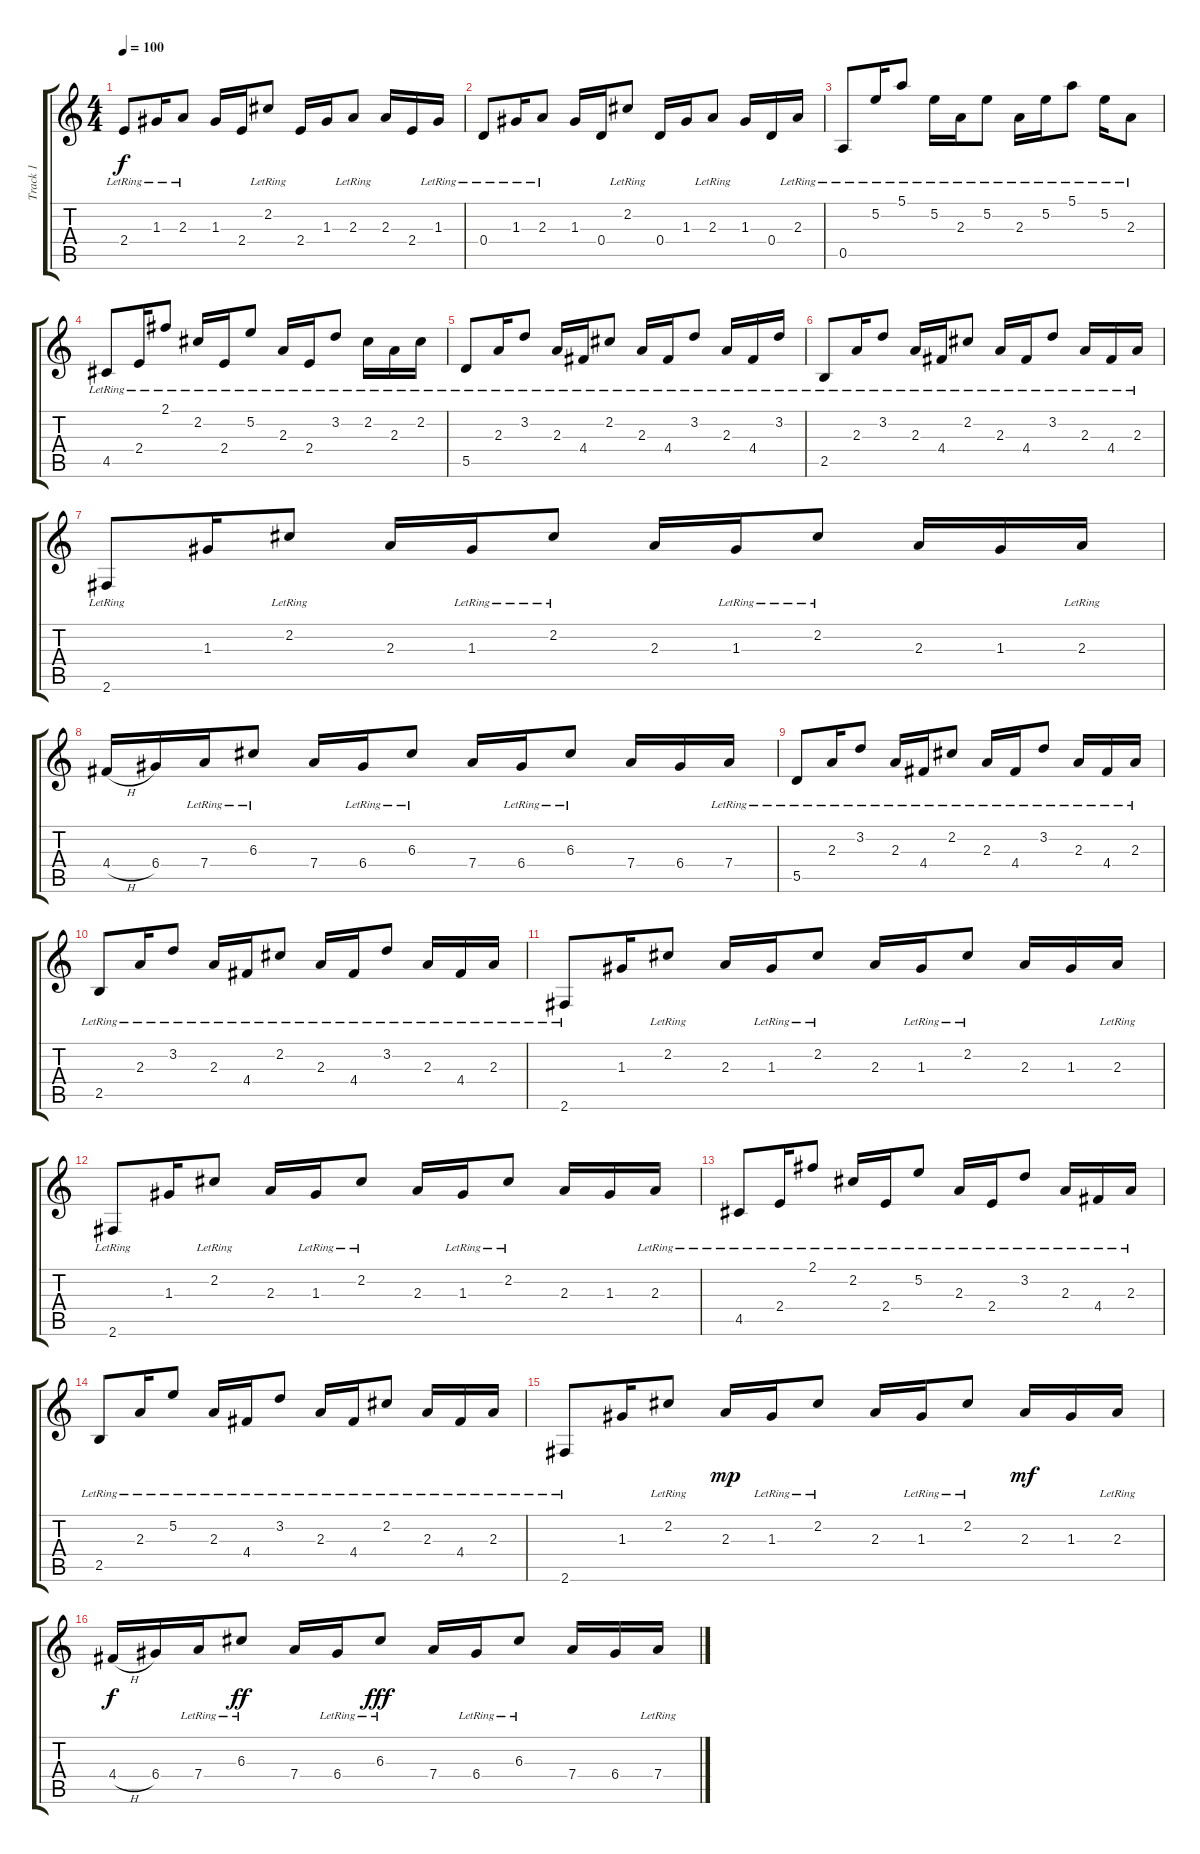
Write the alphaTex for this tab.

\track ("Track 1" "Track 1") {instrument acousticguitarnylon}
\staff {score tabs}
\tuning (E4 B3 G3 D3 A2 E2) {hide}
\ts (4 4)
\tempo 100
\clef g2
\ks c
2.4{lr}.8{dy f} 1.3{lr}.16 2.3{lr}.8 1.3.16 2.4.16 2.2{lr}.8 2.4.16 1.3.16 2.3{lr}.8 2.3.16 2.4.16 1.3{lr}.16 |
0.4{lr}.8 1.3{lr}.16 2.3{lr}.8 1.3.16 0.4.16 2.2{lr}.8 0.4.16 1.3.16 2.3{lr}.8 1.3.16 0.4.16 2.3{lr}.16 |
0.5{lr}.8 5.2{lr}.16 5.1{lr}.8 5.2{lr}.16 2.3{lr}.16 5.2{lr}.8 2.3{lr}.16 5.2{lr}.16 5.1{lr}.8 5.2{lr}.16 2.3{lr}.8 |
4.5{lr}.8 2.4{lr}.16 2.1{lr}.8 2.2{lr}.16 2.4{lr}.16 5.2{lr}.8 2.3{lr}.16 2.4{lr}.16 3.2{lr}.8 2.2{lr}.16 2.3{lr}.16 2.2{lr}.16 |
5.5{lr}.8 2.3{lr}.16 3.2{lr}.8 2.3{lr}.16 4.4{lr}.16 2.2{lr}.8 2.3{lr}.16 4.4{lr}.16 3.2{lr}.8 2.3{lr}.16 4.4{lr}.16 3.2{lr}.16 |
2.5{lr}.8 2.3{lr}.16 3.2{lr}.8 2.3{lr}.16 4.4{lr}.16 2.2{lr}.8 2.3{lr}.16 4.4{lr}.16 3.2{lr}.8 2.3{lr}.16 4.4{lr}.16 2.3{lr}.16 |
2.6{lr}.8 1.3.16 2.2{lr}.8 2.3.16 1.3{lr}.16 2.2{lr}.8 2.3.16 1.3{lr}.16 2.2{lr}.8 2.3.16 1.3.16 2.3{lr}.16 |
4.4{h}.16 6.4.16 7.4{lr}.16 6.3{lr}.8 7.4.16 6.4{lr}.16 6.3{lr}.8 7.4.16 6.4{lr}.16 6.3{lr}.8 7.4.16 6.4.16 7.4{lr}.16 |
5.5{lr}.8 2.3{lr}.16 3.2{lr}.8 2.3{lr}.16 4.4{lr}.16 2.2{lr}.8 2.3{lr}.16 4.4{lr}.16 3.2{lr}.8 2.3{lr}.16 4.4{lr}.16 2.3{lr}.16 |
2.5{lr}.8 2.3{lr}.16 3.2{lr}.8 2.3{lr}.16 4.4{lr}.16 2.2{lr}.8 2.3{lr}.16 4.4{lr}.16 3.2{lr}.8 2.3{lr}.16 4.4{lr}.16 2.3{lr}.16 |
2.6{lr}.8 1.3.16 2.2{lr}.8 2.3.16 1.3{lr}.16 2.2{lr}.8 2.3.16 1.3{lr}.16 2.2{lr}.8 2.3.16 1.3.16 2.3{lr}.16 |
2.6{lr}.8 1.3.16 2.2{lr}.8 2.3.16 1.3{lr}.16 2.2{lr}.8 2.3.16 1.3{lr}.16 2.2{lr}.8 2.3.16 1.3.16 2.3{lr}.16 |
4.5{lr}.8 2.4{lr}.16 2.1{lr}.8 2.2{lr}.16 2.4{lr}.16 5.2{lr}.8 2.3{lr}.16 2.4{lr}.16 3.2{lr}.8 2.3{lr}.16 4.4{lr}.16 2.3{lr}.16 |
2.5{lr}.8 2.3{lr}.16 5.2{lr}.8 2.3{lr}.16 4.4{lr}.16 3.2{lr}.8 2.3{lr}.16 4.4{lr}.16 2.2{lr}.8 2.3{lr}.16 4.4{lr}.16 2.3{lr}.16 |
2.6{lr}.8 1.3.16 2.2{lr}.8 2.3.16{dy mp} 1.3{lr}.16 2.2{lr}.8 2.3.16 1.3{lr}.16 2.2{lr}.8 2.3.16{dy mf} 1.3.16 2.3{lr}.16 |
4.4{h}.16{dy f} 6.4.16 7.4{lr}.16 6.3{lr}.8{dy ff} 7.4.16 6.4{lr}.16 6.3{lr}.8{dy fff} 7.4.16 6.4{lr}.16 6.3{lr}.8 7.4.16 6.4.16 7.4{lr}.16
